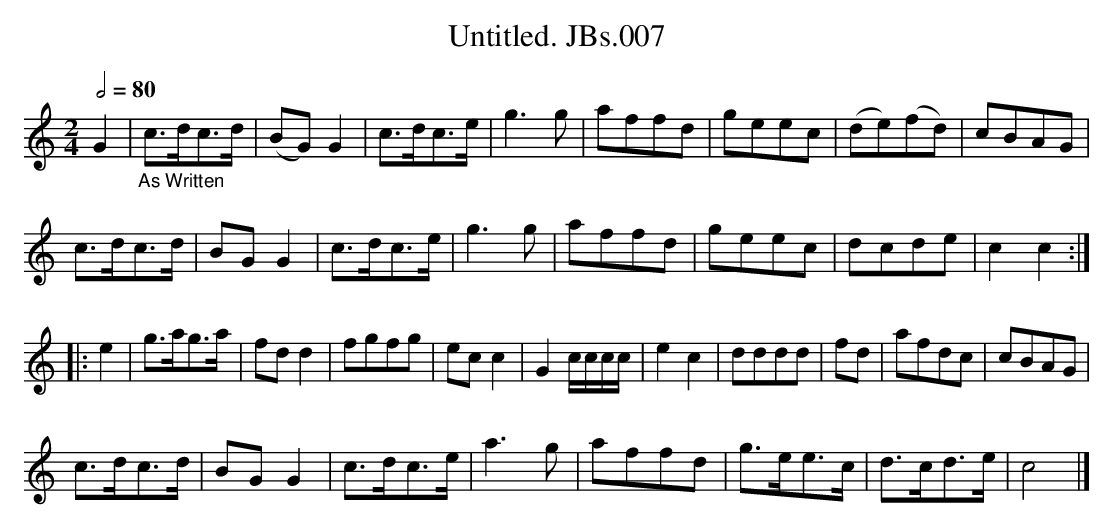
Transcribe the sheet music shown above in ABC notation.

X:1
T:Untitled. JBs.007
L:1/8
M:2/4
Q:1/2=80
K:C
G2|"_As Written"c>dc>d|(BG) G2|c>dc>e|g3g|affd|geec|(de)(fd)|cBAG|!
c>dc>d|BG G2|c>dc>e|g3g|affd|geec|dcde|c2c2::!
e2|g>ag>a|fdd2|fgfg|ecc2|G2c/c/c/c/|e2c2|dddd|\
fd|afdc|cBAG|!
c>dc>d|BGG2|c>dc>e|a3g|affd|g>ee>c|d>cd>e|c4|]
